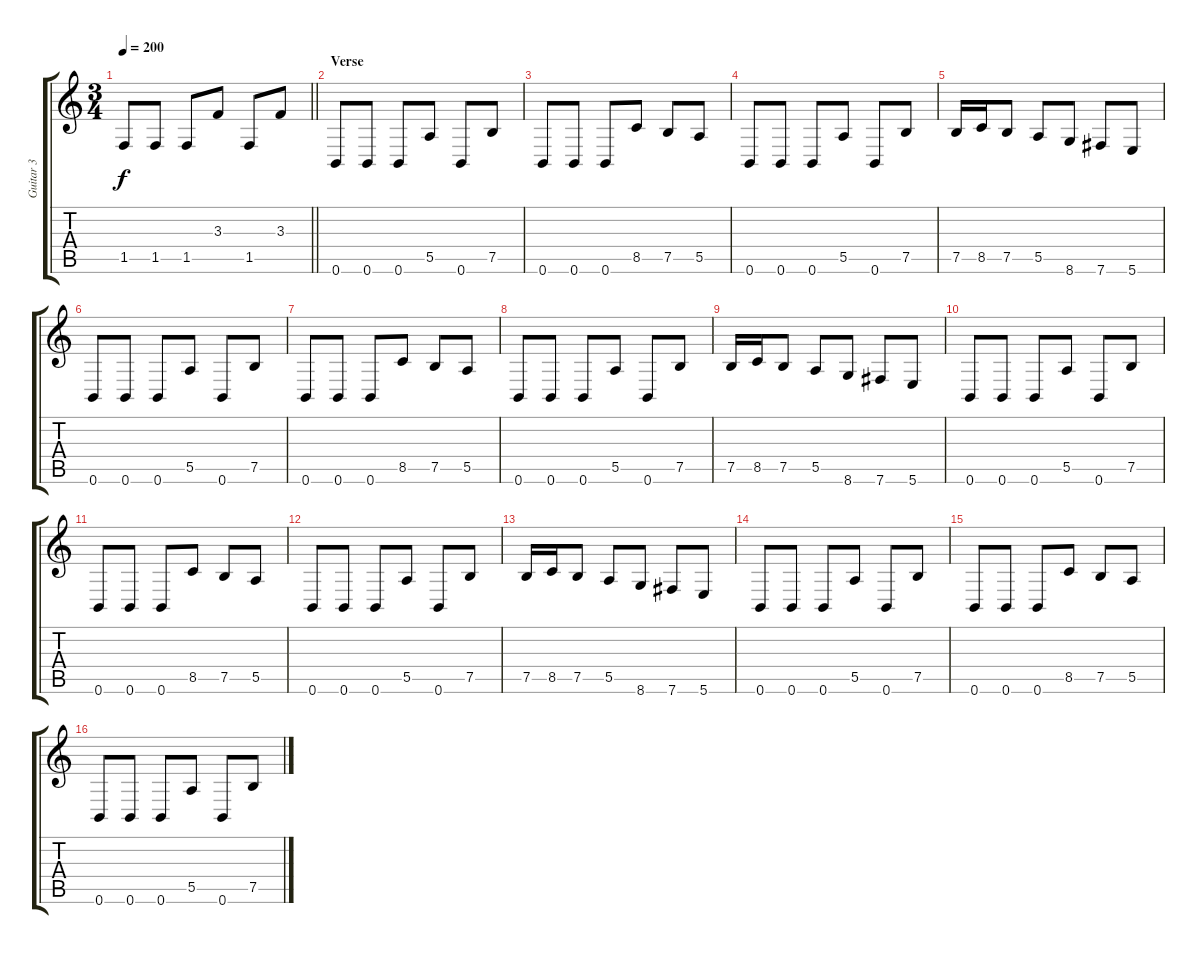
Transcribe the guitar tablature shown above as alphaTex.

\track ("Guitar 3" "Guitar 3") {instrument distortionguitar}
\staff {score tabs}
\tuning (B3 Gb3 D3 A2 E2 B1) {hide}
\ts (3 4)
\tempo 200
\clef g2
\barLineRight lightlight
\ks c
1.5.8{dy f} 1.5.8 1.5.8 3.3.8 1.5.8 3.3.8 |
\section ("" "Verse")
0.6.8 0.6.8 0.6.8 5.5.8 0.6.8 7.5.8 |
0.6.8 0.6.8 0.6.8 8.5.8 7.5.8 5.5.8 |
0.6.8 0.6.8 0.6.8 5.5.8 0.6.8 7.5.8 |
7.5.16 8.5.16 7.5.8 5.5.8 8.6.8 7.6.8 5.6.8 |
0.6.8 0.6.8 0.6.8 5.5.8 0.6.8 7.5.8 |
0.6.8 0.6.8 0.6.8 8.5.8 7.5.8 5.5.8 |
0.6.8 0.6.8 0.6.8 5.5.8 0.6.8 7.5.8 |
7.5.16 8.5.16 7.5.8 5.5.8 8.6.8 7.6.8 5.6.8 |
0.6.8 0.6.8 0.6.8 5.5.8 0.6.8 7.5.8 |
0.6.8 0.6.8 0.6.8 8.5.8 7.5.8 5.5.8 |
0.6.8 0.6.8 0.6.8 5.5.8 0.6.8 7.5.8 |
7.5.16 8.5.16 7.5.8 5.5.8 8.6.8 7.6.8 5.6.8 |
0.6.8 0.6.8 0.6.8 5.5.8 0.6.8 7.5.8 |
0.6.8 0.6.8 0.6.8 8.5.8 7.5.8 5.5.8 |
0.6.8 0.6.8 0.6.8 5.5.8 0.6.8 7.5.8
